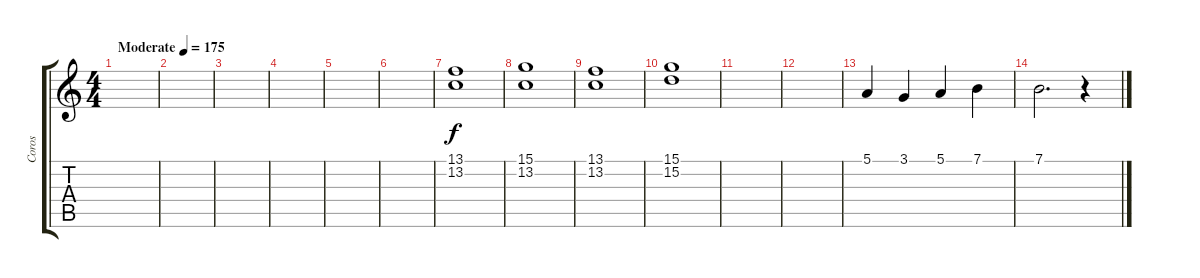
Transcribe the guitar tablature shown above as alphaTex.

\track ("Coros" "Coros") {instrument choiraahs}
\staff {score tabs}
\tuning (E4 B3 G3 D3 A2 E2) {hide}
\ts (4 4)
\tempo (175 "Moderate")
\clef g2
\ks c
|
|
|
|
|
|
(13.1 13.2).1 |
(15.1 13.2).1 |
(13.1 13.2).1 |
(15.1 15.2).1 |
|
|
5.1.4 3.1.4 5.1.4 7.1.4 |
7.1.2{d} r.4
